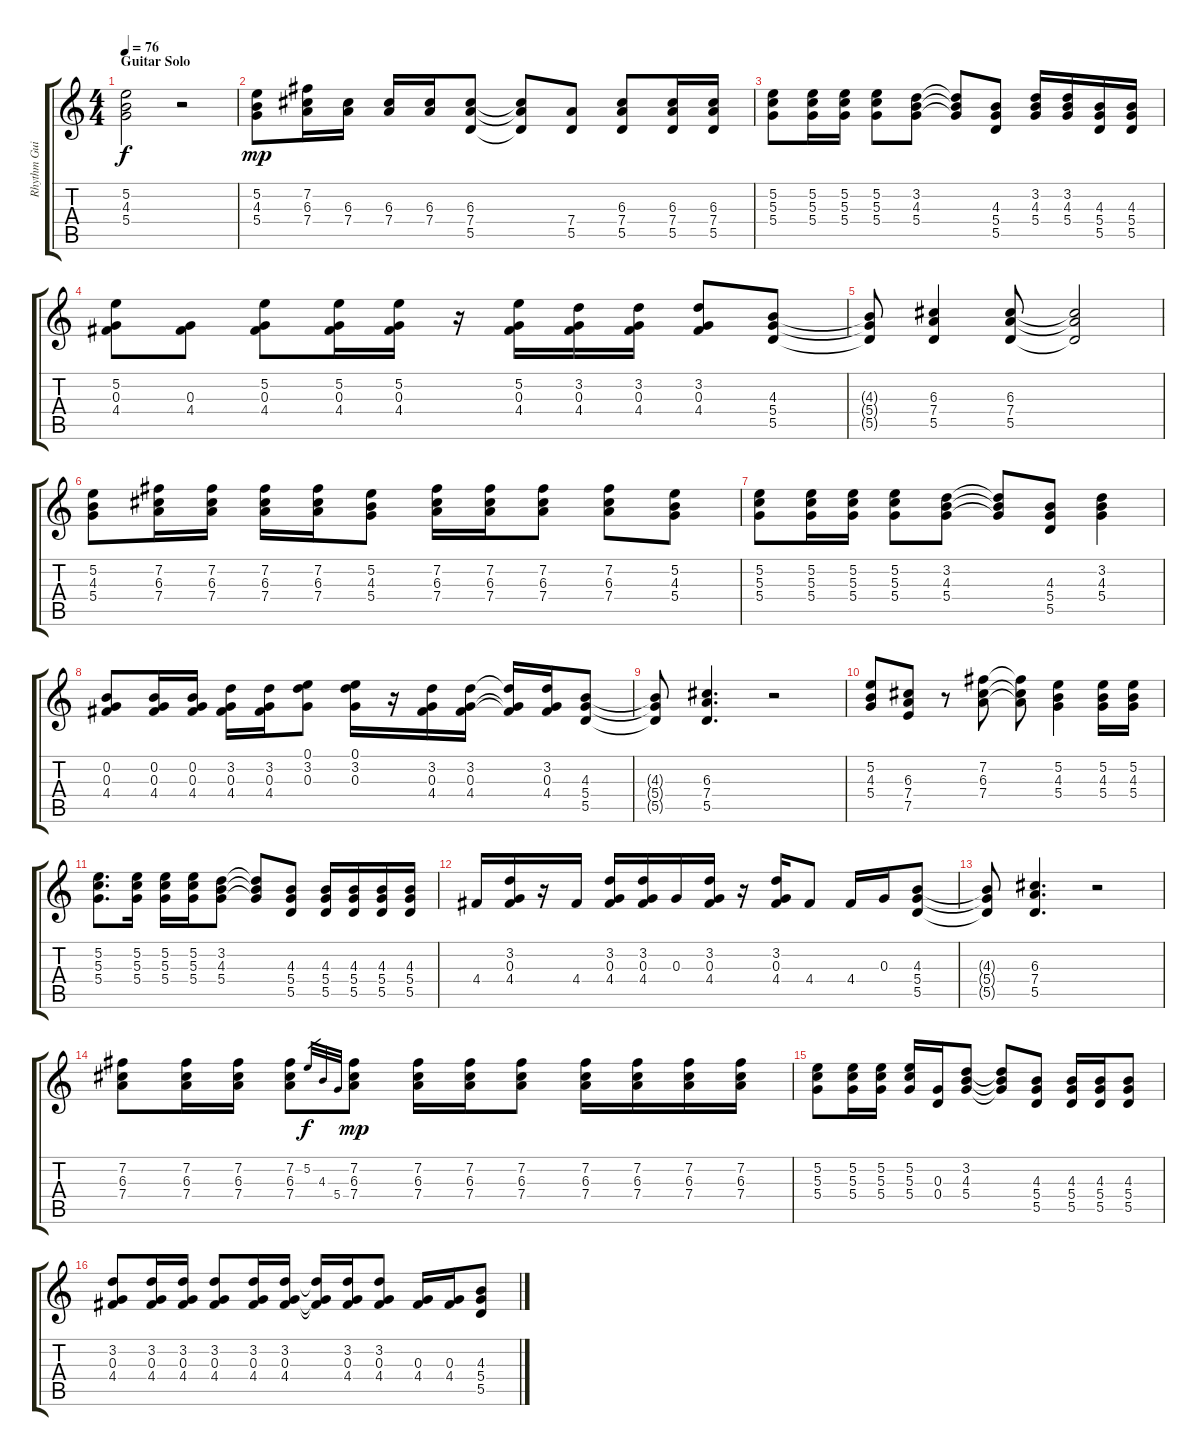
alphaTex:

\track ("Rhythm Guitar" "Rhythm Gui") {instrument electricguitarjazz}
\staff {score tabs}
\tuning (E4 B3 G3 D3 A2 D2) {hide}
\ts (4 4)
\section ("" "Guitar Solo")
\tempo 76
\clef g2
\ks c
(5.2 4.3 5.4).2{dy f} r.2 |
(5.2 4.3 5.4).8{dy mp} (7.2 6.3 7.4).16 (6.3 7.4).16 (6.3 7.4).16 (6.3 7.4).16 (6.3 7.4 5.5).8 (6.3{t} 7.4{t} 5.5{t}).8 (7.4 5.5).8 (6.3 7.4 5.5).8 (6.3 7.4 5.5).16 (6.3 7.4 5.5).16 |
(5.2 5.3 5.4).8 (5.2 5.3 5.4).16 (5.2 5.3 5.4).16 (5.2 5.3 5.4).8 (3.2 4.3 5.4).8 (3.2{t} 4.3{t} 5.4{t}).8 (4.3 5.4 5.5).8 (3.2 4.3 5.4).16 (3.2 4.3 5.4).16 (4.3 5.4 5.5).16 (4.3 5.4 5.5).16 |
(5.2 0.3 4.4).8 (0.3 4.4).8 (5.2 0.3 4.4).8 (5.2 0.3 4.4).16 (5.2 0.3 4.4).16 r.16 (5.2 0.3 4.4).16 (3.2 0.3 4.4).16 (3.2 0.3 4.4).16 (3.2 0.3 4.4).8 (4.3 5.4 5.5).8 |
(4.3{t} 5.4{t} 5.5{t}).8 (6.3 7.4 5.5).4 (6.3 7.4 5.5).8 (6.3{t} 7.4{t} 5.5{t}).2 |
(5.2 4.3 5.4).8 (7.2 6.3 7.4).16 (7.2 6.3 7.4).16 (7.2 6.3 7.4).16 (7.2 6.3 7.4).16 (5.2 4.3 5.4).8 (7.2 6.3 7.4).16 (7.2 6.3 7.4).16 (7.2 6.3 7.4).8 (7.2 6.3 7.4).8 (5.2 4.3 5.4).8 |
(5.2 5.3 5.4).8 (5.2 5.3 5.4).16 (5.2 5.3 5.4).16 (5.2 5.3 5.4).8 (3.2 4.3 5.4).8 (3.2{t} 4.3{t} 5.4{t}).8 (4.3 5.4 5.5).8 (3.2 4.3 5.4).4 |
(0.2 0.3 4.4).8 (0.2 0.3 4.4).16 (0.2 0.3 4.4).16 (3.2 0.3 4.4).16 (3.2 0.3 4.4).16 (0.1 3.2 0.3).8 (0.1 3.2 0.3).16 r.16 (3.2 0.3 4.4).16 (3.2 0.3 4.4).16 (3.2{t} 0.3{t} 4.4{t}).16 (3.2 0.3 4.4).16 (4.3 5.4 5.5).8 |
(4.3{t} 5.4{t} 5.5{t}).8 (6.3 7.4 5.5).4{d} r.2 |
(5.2 4.3 5.4).8 (6.3 7.4 7.5).8 r.8 (7.2 6.3 7.4).8 (7.2{t} 6.3{t} 7.4{t}).8 (5.2 4.3 5.4).4 (5.2 4.3 5.4).16 (5.2 4.3 5.4).16 |
(5.2 5.3 5.4).8{d} (5.2 5.3 5.4).16 (5.2 5.3 5.4).16 (5.2 5.3 5.4).16 (3.2 4.3 5.4).8 (3.2{t} 4.3{t} 5.4{t}).8 (4.3 5.4 5.5).8 (4.3 5.4 5.5).16 (4.3 5.4 5.5).16 (4.3 5.4 5.5).16 (4.3 5.4 5.5).16 |
4.4.16 (3.2 0.3 4.4).16 r.16 4.4.16 (3.2 0.3 4.4).16 (3.2 0.3 4.4).16 0.3.16 (3.2 0.3 4.4).16 r.16 (3.2 0.3 4.4).16 4.4.8 4.4.16 0.3.16 (4.3 5.4 5.5).8 |
(4.3{t} 5.4{t} 5.5{t}).8 (6.3 7.4 5.5).4{d} r.2 |
(7.2 6.3 7.4).8 (7.2 6.3 7.4).16 (7.2 6.3 7.4).16 (7.2 6.3 7.4).8 5.2.32{gr dy f} 4.3.32{gr} 5.4.32{gr} (7.2 6.3 7.4).8{dy mp} (7.2 6.3 7.4).16 (7.2 6.3 7.4).16 (7.2 6.3 7.4).8 (7.2 6.3 7.4).16 (7.2 6.3 7.4).16 (7.2 6.3 7.4).16 (7.2 6.3 7.4).16 |
(5.2 5.3 5.4).8 (5.2 5.3 5.4).16 (5.2 5.3 5.4).16 (5.2 5.3 5.4).16 (0.3 0.4).16 (3.2 4.3 5.4).8 (3.2{t} 4.3{t} 5.4{t}).8 (4.3 5.4 5.5).8 (4.3 5.4 5.5).16 (4.3 5.4 5.5).16 (4.3 5.4 5.5).8 |
(3.2 0.3 4.4).8 (3.2 0.3 4.4).16 (3.2 0.3 4.4).16 (3.2 0.3 4.4).8 (3.2 0.3 4.4).16 (3.2 0.3 4.4).16 (3.2{t} 0.3{t} 4.4{t}).16 (3.2 0.3 4.4).16 (3.2 0.3 4.4).8 (0.3 4.4).16 (0.3 4.4).16 (4.3 5.4 5.5).8
